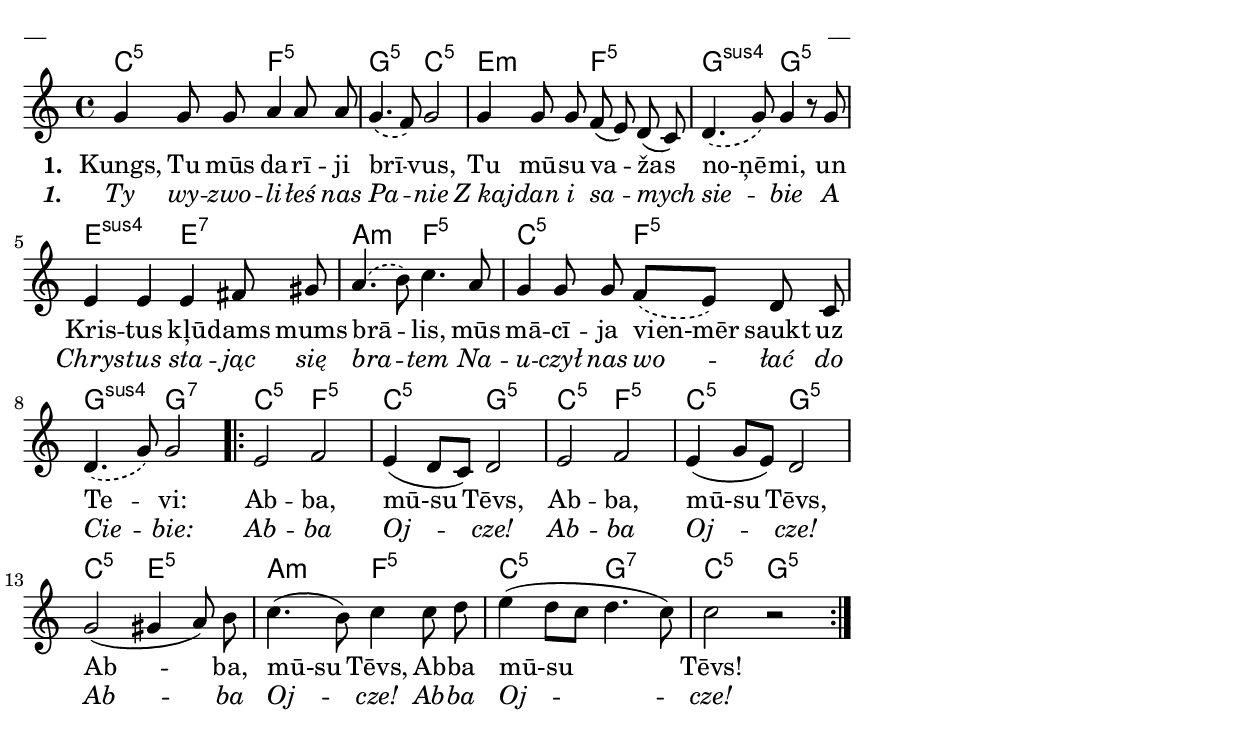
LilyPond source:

\version "2.13.16"
%\header {
%    title = "Abba - Tēvs"
%}
% http://www.katolis.lv/majori/notis.htm
% http://www.spiewnik.fogi.pl/teksty/626,abba_ojcze
% http://www.esims.pl/wojtek/spiewnik/index.php?go=spiewnik_Bog
\paper {
line-width = 14\cm
left-margin = 0.4\cm
between-system-padding = 0.3\cm
between-system-space = 0.3\cm
}
\layout {
indent = #0
ragged-last = ##f
}


voiceA = \relative c' {
\clef "treble"
\key c \major
\time 4/4
g'4 g8 g a4 a8 a8 | \slurDashed g4.( f8) g2 | \slurSolid g4 g8 g f( e) d( c) | \slurDashed d4.( g8) g4 r8 g | 
e4 e e fis8 gis | a4.( b8) c4. a8 | g4 g8 g f8[( e]) d c | d4.( g8) g2 
\repeat volta 2 { 
e2 f | \slurSolid e4( d8[ c]) d2 | e2 f | e4( g8[ e]) d2 | g2( gis4 a8) b | c4.( b8) c4 c8 d | e4( d8[ c] d4. c8) | c2 r2 
} 
}



lyricAA = \lyricmode {
\set stanza = #"1. "
Kungs, Tu mūs da -- rī -- ji brī -- vus, Tu mū -- su va -- žas no-ņē -- mi, 
un Kris -- tus kļū -- dams mums brā -- lis, mūs mā -- cī -- ja vien-mēr saukt uz Te -- vi:
Ab -- ba, mū-su Tēvs, Ab -- ba, mū-su Tēvs, Ab -- ba, mū-su Tēvs, Ab -- ba mū-su Tēvs!
}

lyricAB = \lyricmode {
\override StanzaNumber #'font-shape = #'italic
\set stanza = #"1. "
\override LyricText #'font-shape = #'italic
Ty wy -- zwo -- li -- łeś nas Pa -- nie
Z_kaj -- dan i sa -- mych sie -- bie
A Chrys -- tus sta -- jąc się bra -- tem
Na -- u -- czył nas wo -- łać do Cie -- bie:
Ab -- ba Oj -- cze! Ab -- ba Oj -- cze! Ab -- ba Oj -- cze! Ab -- ba Oj -- cze!
}


chordsA = \chordmode {
\time 4/4 c2:5 f2:5 | g2:5 c2:5 | e2:m f2:5 | g2:sus4 g2:5 | 
e2:sus4 e2:7 | a2:m f2:5 | c2:5 f2:5 | g2:sus4 g2:7 
\repeat volta 2 {
c2:5 f2:5 | c2:5 g2:5 | c2:5 f2:5 | c2:5 g2:5 | 
c2:5 e2:5 | a2:m f2:5 | c2:5 g2:7 | c2:5 g2:5 
}
}

fullScore = <<
\new ChordNames { \chordsA }
\new Staff {
<<
\new Voice = "voiceA" { \oneVoice \autoBeamOff \voiceA }
\lyricsto "voiceA" \new Lyrics \lyricAA
\lyricsto "voiceA" \new Lyrics \lyricAB
>>
}
>>

\score {
\fullScore
\header { piece = "__" opus = "__" }
}
\markup { \with-color #(x11-color 'white) \sans \smaller "__" }
\score {
\unfoldRepeats
\fullScore
\midi {
\context { \Staff \remove "Staff_performer" }
\context { \Voice \consists "Staff_performer" }
}
}


